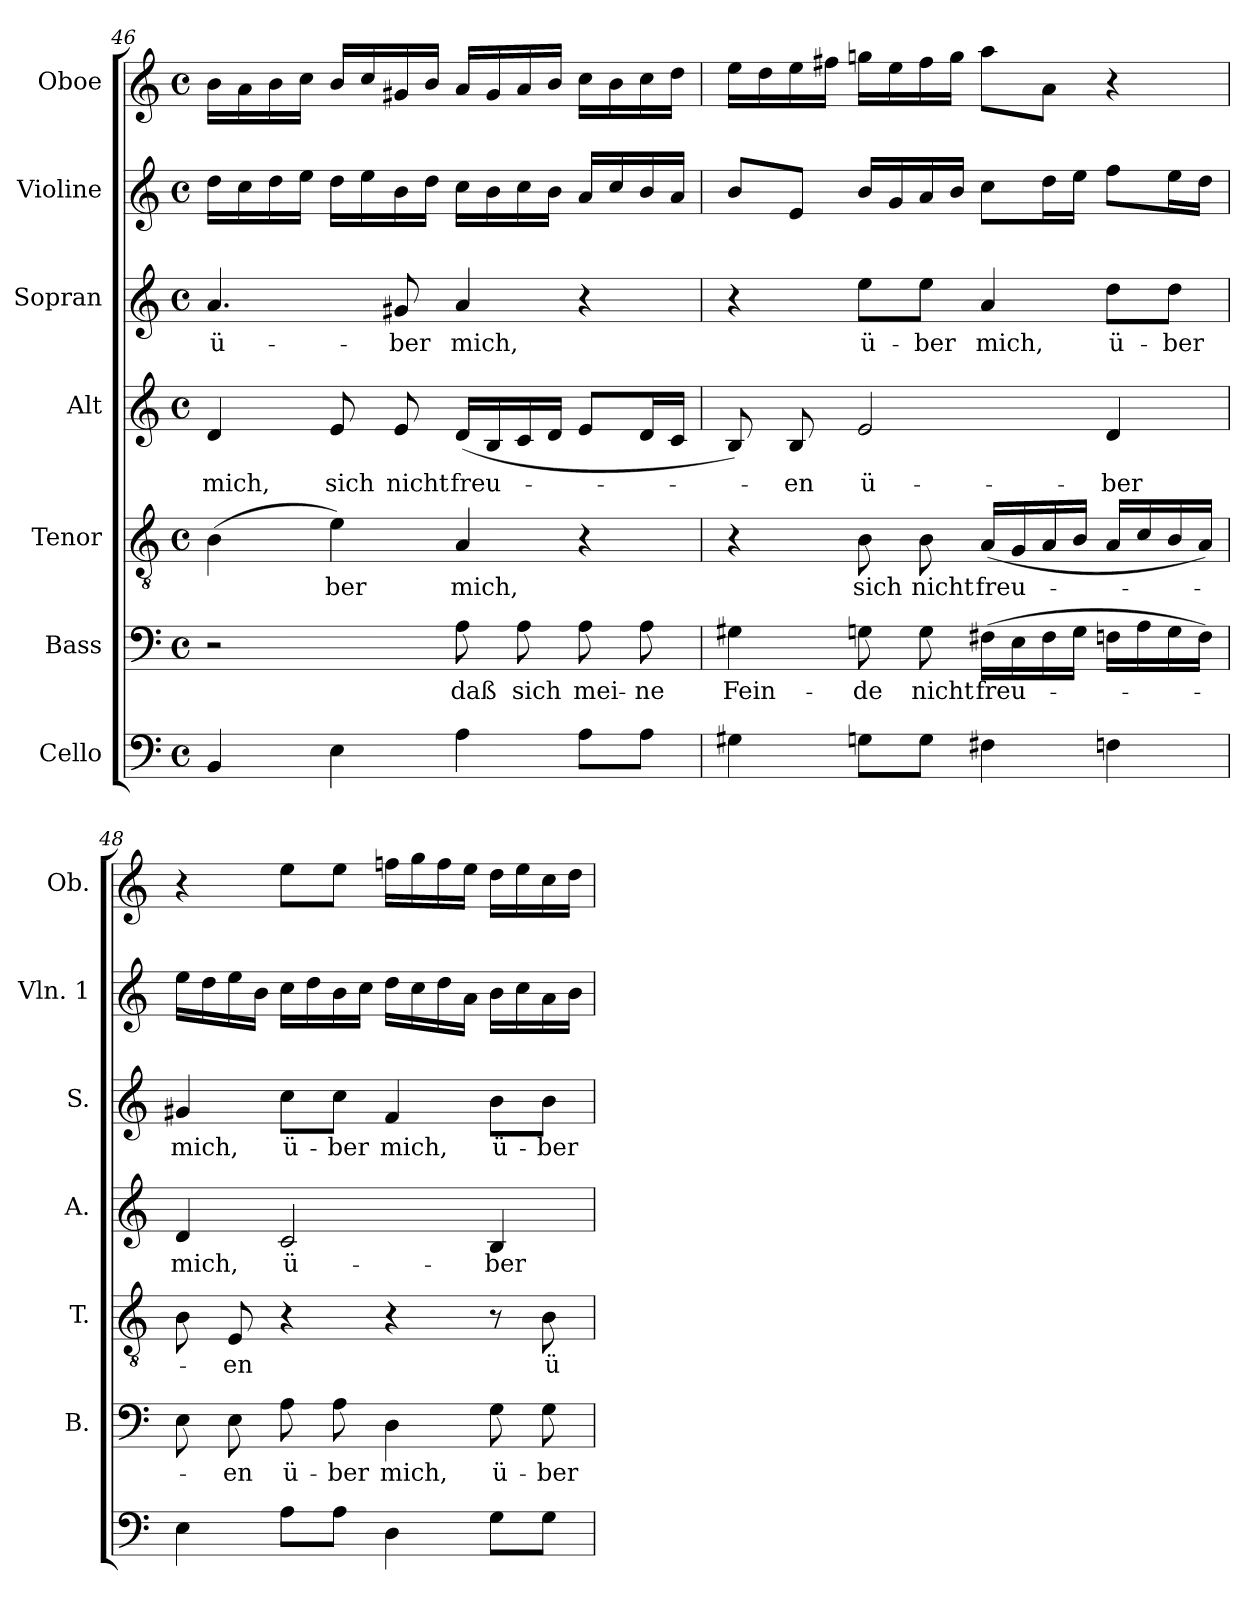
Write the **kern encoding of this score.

**kern	**kern	**text	**kern	**text	**kern	**text	**kern	**text	**kern	**kern
*part7	*part6	*part6	*part5	*part5	*part4	*part4	*part3	*part3	*part2	*part1
*staff7	*staff6	*staff6	*staff5	*staff5	*staff4	*staff4	*staff3	*staff3	*staff2	*staff1
*I"Cello	*I"Bass	*	*I"Tenor	*	*I"Alt	*	*I"Sopran	*	*I"Violine	*I"Oboe
*	*I'B.	*	*I'T.	*	*I'A.	*	*I'S.	*	*I'Vln. 1	*I'Ob.
!!LO:LB:g=z
*clefF4	*clefF4	*	*clefGv2	*	*clefG2	*	*clefG2	*	*clefG2	*clefG2
*	*	*	*ITrd7c12	*	*	*	*	*	*	*
*k[]	*k[]	*	*k[]	*	*k[]	*	*k[]	*	*k[]	*k[]
*C:	*C:	*	*C:	*	*C:	*	*C:	*	*C:	*C:
*M4/4	*M4/4	*	*M4/4	*	*M4/4	*	*M4/4	*	*M4/4	*M4/4
*met(c)	*met(c)	*	*met(c)	*	*met(c)	*	*met(c)	*	*met(c)	*met(c)
=46	=46	=46	=46	=46	=46	=46	=46	=46	=46	=46
!	!	!	!	!	!	!LO:LY:b:color=#000000	!	!	!	!
!	!	!	!	!	!	!	!	!LO:LY:b:color=#000000	!	!
4BBi/	2r	.	(4BBi\	.	4di/	mich,	4.ai/	ü-	16ddi\LL	16bi\LL
.	.	.	.	.	.	.	.	.	16cci\	16ai\
.	.	.	.	.	.	.	.	.	16ddi\	16bi\
.	.	.	.	.	.	.	.	.	16eei\JJ	16cci\JJ
!	!	!	!	!LO:LY:b:color=#000000	!	!	!	!	!	!
!	!	!	!	!	!	!LO:LY:b:color=#000000	!	!	!	!
4Ei\	.	.	4Ei\)	-ber	8ei/	sich	.	.	16ddi\LL	16bi/LL
.	.	.	.	.	.	.	.	.	16eei\	16cci/
!	!	!	!	!	!	!LO:LY:b:color=#000000	!	!	!	!
!	!	!	!	!	!	!	!	!LO:LY:b:color=#000000	!	!
.	.	.	.	.	8ei/	nicht	8g#Xi/	-ber	16bi\	16g#Xi/
.	.	.	.	.	.	.	.	.	16ddi\JJ	16bi/JJ
!	!	!LO:LY:b:color=#000000	!	!	!	!	!	!	!	!
!	!	!	!	!LO:LY:b:color=#000000	!	!	!	!	!	!
!	!	!	!	!	!	!LO:LY:b:color=#000000	!	!	!	!
!	!	!	!	!	!	!	!	!LO:LY:b:color=#000000	!	!
4Ai\	8Ai\	daß	4AAi/	mich,	(16di/LL	freu-	4ai/	mich,	16cci\LL	16ai/LL
.	.	.	.	.	16Bi/	.	.	.	16bi\	16g#i/
!	!	!LO:LY:b:color=#000000	!	!	!	!	!	!	!	!
.	8Ai\	sich	.	.	16ci/	.	.	.	16cci\	16ai/
.	.	.	.	.	16di/JJ	.	.	.	16bi\JJ	16bi/JJ
!	!	!LO:LY:b:color=#000000	!	!	!	!	!	!	!	!
8Ai\L	8Ai\	mei-	4r	.	8ei/L	.	4r	.	16ai/LL	16cci\LL
.	.	.	.	.	.	.	.	.	16cci/	16bi\
!	!	!LO:LY:b:color=#000000	!	!	!	!	!	!	!	!
8Ai\J	8Ai\	-ne	.	.	16di/L	.	.	.	16bi/	16cci\
.	.	.	.	.	16ci/JJ	.	.	.	16ai/JJ	16ddi\JJ
=47	=47	=47	=47	=47	=47	=47	=47	=47	=47	=47
!	!	!LO:LY:b:color=#000000	!	!	!	!	!	!	!	!
4G#Xi\	4G#Xi\	Fein-	4r	.	8Bi/)	.	4r	.	8bi/L	16eei\LL
.	.	.	.	.	.	.	.	.	.	16ddi\
!	!	!	!	!	!	!LO:LY:b:color=#000000	!	!	!	!
.	.	.	.	.	8Bi/	-en	.	.	8ei/J	16eei\
.	.	.	.	.	.	.	.	.	.	16ff#Xi\JJ
!	!	!LO:LY:b:color=#000000	!	!	!	!	!	!	!	!
!	!	!	!	!LO:LY:b:color=#000000	!	!	!	!	!	!
!	!	!	!	!	!	!LO:LY:b:color=#000000	!	!	!	!
!	!	!	!	!	!	!	!	!LO:LY:b:color=#000000	!	!
8Gni\L	8Gni\	-de	8BBi\	sich	2ei/	ü-	8eei\L	ü-	16bi/LL	16ggni\LL
.	.	.	.	.	.	.	.	.	16gi/	16eei\
!	!	!LO:LY:b:color=#000000	!	!	!	!	!	!	!	!
!	!	!	!	!LO:LY:b:color=#000000	!	!	!	!	!	!
!	!	!	!	!	!	!	!	!LO:LY:b:color=#000000	!	!
8Gi\J	8Gi\	nicht	8BBi\	nicht	.	.	8eei\J	-ber	16ai/	16ff#i\
.	.	.	.	.	.	.	.	.	16bi/JJ	16ggi\JJ
!	!	!LO:LY:b:color=#000000	!	!	!	!	!	!	!	!
!	!	!	!	!LO:LY:b:color=#000000	!	!	!	!	!	!
!	!	!	!	!	!	!	!	!LO:LY:b:color=#000000	!	!
4F#Xi\	(16F#Xi\LL	freu-	(16AAi/LL	freu-	.	.	4ai/	mich,	8cci\L	8aai\L
.	16Ei\	.	16GGi/	.	.	.	.	.	.	.
.	16F#i\	.	16AAi/	.	.	.	.	.	16ddi\L	8ai\J
.	16Gi\JJ	.	16BBi/JJ	.	.	.	.	.	16eei\JJ	.
!	!	!	!	!	!	!LO:LY:b:color=#000000	!	!	!	!
!	!	!	!	!	!	!	!	!LO:LY:b:color=#000000	!	!
4Fni\	16Fni\LL	.	16AAi/LL	.	4di/	-ber	8ddi\L	ü-	8ffi\L	4r
.	16Ai\	.	16Ci/	.	.	.	.	.	.	.
!	!	!	!	!	!	!	!	!LO:LY:b:color=#000000	!	!
.	16Gi\	.	16BBi/	.	.	.	8ddi\J	-ber	16eei\L	.
.	16Fi\JJ)	.	16AAi/JJ)	.	.	.	.	.	16ddi\JJ	.
=48	=48	=48	=48	=48	=48	=48	=48	=48	=48	=48
!	!	!	!	!	!	!LO:LY:b:color=#000000	!	!	!	!
!	!	!	!	!	!	!	!	!LO:LY:b:color=#000000	!	!
4Ei\	8Ei\	.	8BBi\	.	4di/	mich,	4g#Xi/	mich,	16eei\LL	4r
.	.	.	.	.	.	.	.	.	16ddi\	.
!	!	!LO:LY:b:color=#000000	!	!	!	!	!	!	!	!
!	!	!	!	!LO:LY:b:color=#000000	!	!	!	!	!	!
.	8Ei\	-en	8EEi/	-en	.	.	.	.	16eei\	.
.	.	.	.	.	.	.	.	.	16bi\JJ	.
!	!	!LO:LY:b:color=#000000	!	!	!	!	!	!	!	!
!	!	!	!	!	!	!LO:LY:b:color=#000000	!	!	!	!
!	!	!	!	!	!	!	!	!LO:LY:b:color=#000000	!	!
8Ai\L	8Ai\	ü-	4r	.	2ci/	ü-	8cci\L	ü-	16cci\LL	8eei\L
.	.	.	.	.	.	.	.	.	16ddi\	.
!	!	!LO:LY:b:color=#000000	!	!	!	!	!	!	!	!
!	!	!	!	!	!	!	!	!LO:LY:b:color=#000000	!	!
8Ai\J	8Ai\	-ber	.	.	.	.	8cci\J	-ber	16bi\	8eei\J
.	.	.	.	.	.	.	.	.	16cci\JJ	.
!	!	!LO:LY:b:color=#000000	!	!	!	!	!	!	!	!
!	!	!	!	!	!	!	!	!LO:LY:b:color=#000000	!	!
4Di\	4Di\	mich,	4r	.	.	.	4fi/	mich,	16ddi\LL	16ffni\LL
.	.	.	.	.	.	.	.	.	16cci\	16ggi\
.	.	.	.	.	.	.	.	.	16ddi\	16ffi\
.	.	.	.	.	.	.	.	.	16ai\JJ	16eei\JJ
!	!	!LO:LY:b:color=#000000	!	!	!	!	!	!	!	!
!	!	!	!	!	!	!LO:LY:b:color=#000000	!	!	!	!
!	!	!	!	!	!	!	!	!LO:LY:b:color=#000000	!	!
8Gi\L	8Gi\	ü-	8r	.	4Bi/	-ber	8bi\L	ü-	16bi\LL	16ddi\LL
.	.	.	.	.	.	.	.	.	16cci\	16eei\
!	!	!LO:LY:b:color=#000000	!	!	!	!	!	!	!	!
!	!	!	!	!LO:LY:b:color=#000000	!	!	!	!	!	!
!	!	!	!	!	!	!	!	!LO:LY:b:color=#000000	!	!
8Gi\J	8Gi\	-ber	8BBi\	ü-	.	.	8bi\J	-ber	16ai\	16cci\
.	.	.	.	.	.	.	.	.	16bi\JJ	16ddi\JJ
=	=	=	=	=	=	=	=	=	=	=
*-	*-	*-	*-	*-	*-	*-	*-	*-	*-	*-
